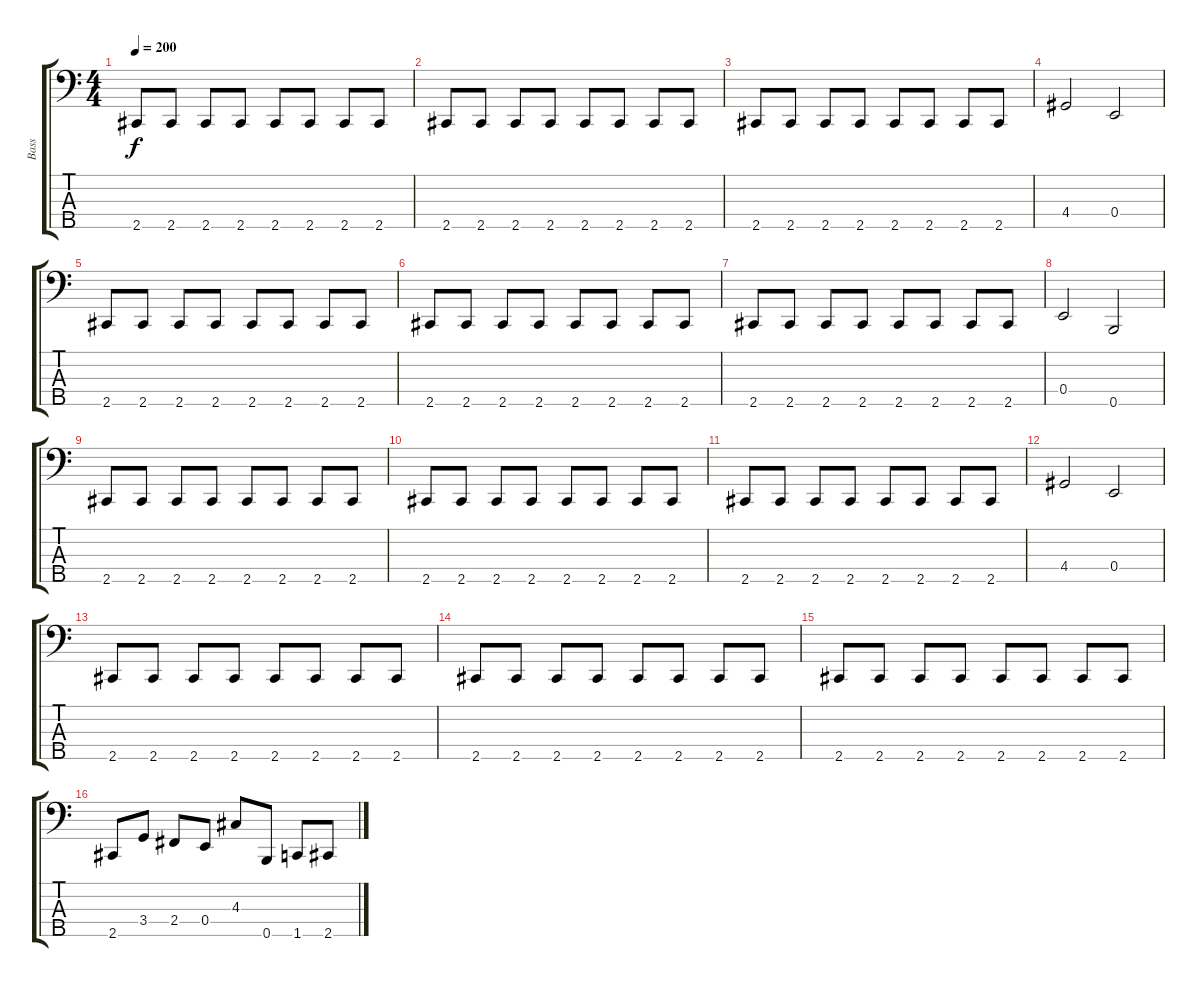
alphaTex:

\track ("Bass" "Bass") {instrument electricbassfinger}
\staff {score tabs}
\tuning (G2 D2 A1 E1 B0) {hide}
\ts (4 4)
\tempo 200
\clef f4
\ks c
2.5.8{dy f} 2.5.8 2.5.8 2.5.8 2.5.8 2.5.8 2.5.8 2.5.8 |
2.5.8 2.5.8 2.5.8 2.5.8 2.5.8 2.5.8 2.5.8 2.5.8 |
2.5.8 2.5.8 2.5.8 2.5.8 2.5.8 2.5.8 2.5.8 2.5.8 |
4.4.2 0.4.2 |
2.5.8 2.5.8 2.5.8 2.5.8 2.5.8 2.5.8 2.5.8 2.5.8 |
2.5.8 2.5.8 2.5.8 2.5.8 2.5.8 2.5.8 2.5.8 2.5.8 |
2.5.8 2.5.8 2.5.8 2.5.8 2.5.8 2.5.8 2.5.8 2.5.8 |
0.4.2 0.5.2 |
2.5.8 2.5.8 2.5.8 2.5.8 2.5.8 2.5.8 2.5.8 2.5.8 |
2.5.8 2.5.8 2.5.8 2.5.8 2.5.8 2.5.8 2.5.8 2.5.8 |
2.5.8 2.5.8 2.5.8 2.5.8 2.5.8 2.5.8 2.5.8 2.5.8 |
4.4.2 0.4.2 |
2.5.8 2.5.8 2.5.8 2.5.8 2.5.8 2.5.8 2.5.8 2.5.8 |
2.5.8 2.5.8 2.5.8 2.5.8 2.5.8 2.5.8 2.5.8 2.5.8 |
2.5.8 2.5.8 2.5.8 2.5.8 2.5.8 2.5.8 2.5.8 2.5.8 |
2.5.8 3.4.8 2.4.8 0.4.8 4.3.8 0.5.8 1.5.8 2.5.8
